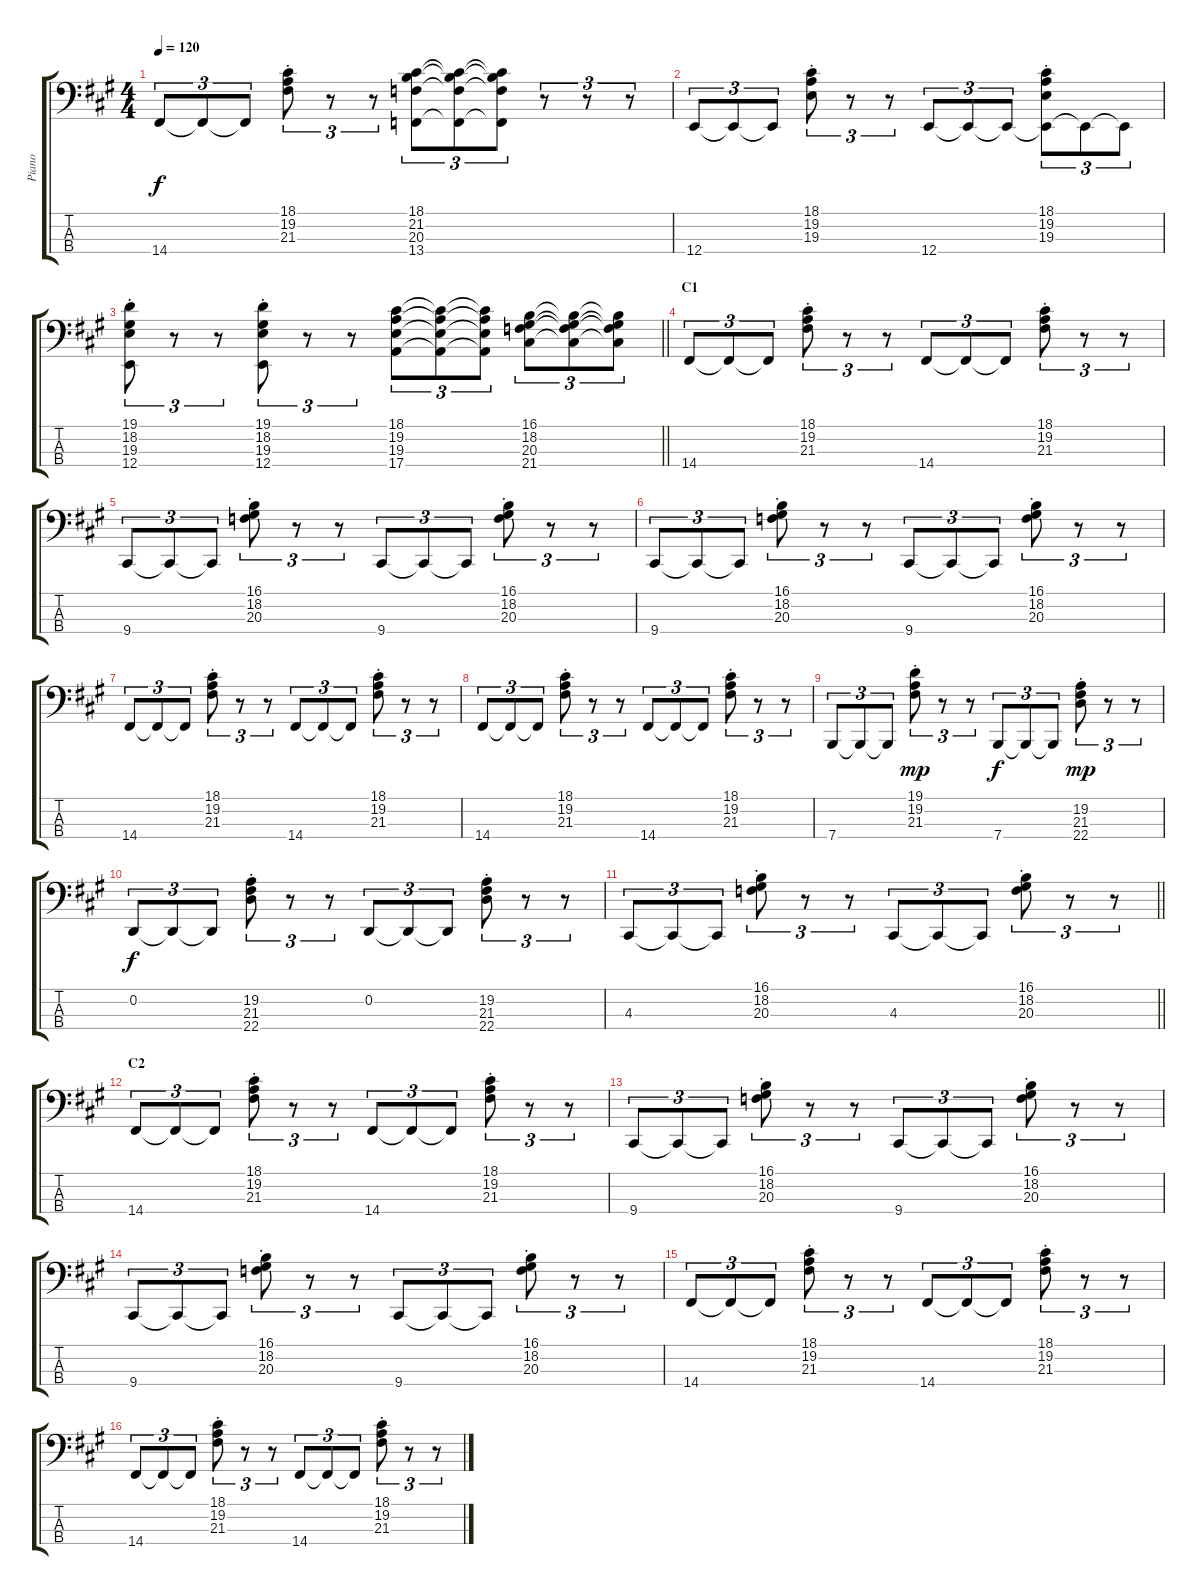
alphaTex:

\track ("Piano" "Piano") {instrument acousticgrandpiano}
\staff {score tabs}
\tuning (G2 D2 A1 E1) {hide}
\ts (4 4)
\tempo 120
\clef f4
\ks a
14.4.8{tu (3 2) dy f} 14.4{t}.8{tu (3 2)} 14.4{t}.8{tu (3 2)} (18.1{st} 19.2{st} 21.3{st}).8{tu (3 2)} r.8{tu (3 2)} r.8{tu (3 2)} (18.1 21.2 20.3 13.4).8{tu (3 2)} (18.1{t} 21.2{t} 20.3{t} 13.4{t}).8{tu (3 2)} (18.1{t} 21.2{t} 20.3{t} 13.4{t}).8{tu (3 2)} r.8{tu (3 2)} r.8{tu (3 2)} r.8{tu (3 2)} |
12.4.8{tu (3 2)} 12.4{t}.8{tu (3 2)} 12.4{t}.8{tu (3 2)} (18.1{st} 19.2{st} 19.3{st}).8{tu (3 2)} r.8{tu (3 2)} r.8{tu (3 2)} 12.4.8{tu (3 2)} 12.4{t}.8{tu (3 2)} 12.4{t}.8{tu (3 2)} (18.1{st} 19.2{st} 19.3{st} 12.4{t}).8{tu (3 2)} 12.4{t}.8{tu (3 2)} 12.4{t}.8{tu (3 2)} |
\barLineRight lightlight
(19.1{st} 18.2{st} 19.3{st} 12.4).8{tu (3 2)} r.8{tu (3 2)} r.8{tu (3 2)} (19.1{st} 18.2{st} 19.3{st} 12.4).8{tu (3 2)} r.8{tu (3 2)} r.8{tu (3 2)} (18.1 19.2 19.3 17.4).8{tu (3 2)} (18.1{t} 19.2{t} 19.3{t} 17.4{t}).8{tu (3 2)} (18.1{t} 19.2{t} 19.3{t} 17.4{t}).8{tu (3 2)} (16.1 18.2 20.3 21.4).8{tu (3 2)} (16.1{t} 18.2{t} 20.3{t} 21.4{t}).8{tu (3 2)} (16.1{t} 18.2{t} 20.3{t} 21.4{t}).8{tu (3 2)} |
\section ("" "C1")
14.4.8{tu (3 2)} 14.4{t}.8{tu (3 2)} 14.4{t}.8{tu (3 2)} (18.1{st} 19.2{st} 21.3{st}).8{tu (3 2)} r.8{tu (3 2)} r.8{tu (3 2)} 14.4.8{tu (3 2)} 14.4{t}.8{tu (3 2)} 14.4{t}.8{tu (3 2)} (18.1{st} 19.2{st} 21.3{st}).8{tu (3 2)} r.8{tu (3 2)} r.8{tu (3 2)} |
9.4.8{tu (3 2)} 9.4{t}.8{tu (3 2)} 9.4{t}.8{tu (3 2)} (16.1{st} 18.2{st} 20.3{st}).8{tu (3 2)} r.8{tu (3 2)} r.8{tu (3 2)} 9.4.8{tu (3 2)} 9.4{t}.8{tu (3 2)} 9.4{t}.8{tu (3 2)} (16.1{st} 18.2{st} 20.3{st}).8{tu (3 2)} r.8{tu (3 2)} r.8{tu (3 2)} |
9.4.8{tu (3 2)} 9.4{t}.8{tu (3 2)} 9.4{t}.8{tu (3 2)} (16.1{st} 18.2{st} 20.3{st}).8{tu (3 2)} r.8{tu (3 2)} r.8{tu (3 2)} 9.4.8{tu (3 2)} 9.4{t}.8{tu (3 2)} 9.4{t}.8{tu (3 2)} (16.1{st} 18.2{st} 20.3{st}).8{tu (3 2)} r.8{tu (3 2)} r.8{tu (3 2)} |
14.4.8{tu (3 2)} 14.4{t}.8{tu (3 2)} 14.4{t}.8{tu (3 2)} (18.1{st} 19.2{st} 21.3{st}).8{tu (3 2)} r.8{tu (3 2)} r.8{tu (3 2)} 14.4.8{tu (3 2)} 14.4{t}.8{tu (3 2)} 14.4{t}.8{tu (3 2)} (18.1{st} 19.2{st} 21.3{st}).8{tu (3 2)} r.8{tu (3 2)} r.8{tu (3 2)} |
14.4.8{tu (3 2)} 14.4{t}.8{tu (3 2)} 14.4{t}.8{tu (3 2)} (18.1{st} 19.2{st} 21.3{st}).8{tu (3 2)} r.8{tu (3 2)} r.8{tu (3 2)} 14.4.8{tu (3 2)} 14.4{t}.8{tu (3 2)} 14.4{t}.8{tu (3 2)} (18.1{st} 19.2{st} 21.3{st}).8{tu (3 2)} r.8{tu (3 2)} r.8{tu (3 2)} |
7.4.8{tu (3 2)} 7.4{t}.8{tu (3 2)} 7.4{t}.8{tu (3 2)} (19.1 19.2{st} 21.3{st}).8{tu (3 2) dy mp} r.8{tu (3 2)} r.8{tu (3 2)} 7.4.8{tu (3 2) dy f} 7.4{t}.8{tu (3 2)} 7.4{t}.8{tu (3 2)} (19.2{st} 21.3{st} 22.4).8{tu (3 2) dy mp} r.8{tu (3 2)} r.8{tu (3 2)} |
0.2.8{tu (3 2) dy f} 0.2{t}.8{tu (3 2)} 0.2{t}.8{tu (3 2)} (19.2{st} 21.3{st} 22.4{st}).8{tu (3 2)} r.8{tu (3 2)} r.8{tu (3 2)} 0.2.8{tu (3 2)} 0.2{t}.8{tu (3 2)} 0.2{t}.8{tu (3 2)} (19.2{st} 21.3{st} 22.4{st}).8{tu (3 2)} r.8{tu (3 2)} r.8{tu (3 2)} |
\barLineRight lightlight
4.3.8{tu (3 2)} 4.3{t}.8{tu (3 2)} 4.3{t}.8{tu (3 2)} (16.1{st} 18.2{st} 20.3{st}).8{tu (3 2)} r.8{tu (3 2)} r.8{tu (3 2)} 4.3.8{tu (3 2)} 4.3{t}.8{tu (3 2)} 4.3{t}.8{tu (3 2)} (16.1{st} 18.2{st} 20.3{st}).8{tu (3 2)} r.8{tu (3 2)} r.8{tu (3 2)} |
\section ("" "C2")
14.4.8{tu (3 2)} 14.4{t}.8{tu (3 2)} 14.4{t}.8{tu (3 2)} (18.1{st} 19.2{st} 21.3{st}).8{tu (3 2)} r.8{tu (3 2)} r.8{tu (3 2)} 14.4.8{tu (3 2)} 14.4{t}.8{tu (3 2)} 14.4{t}.8{tu (3 2)} (18.1{st} 19.2{st} 21.3{st}).8{tu (3 2)} r.8{tu (3 2)} r.8{tu (3 2)} |
9.4.8{tu (3 2)} 9.4{t}.8{tu (3 2)} 9.4{t}.8{tu (3 2)} (16.1{st} 18.2{st} 20.3{st}).8{tu (3 2)} r.8{tu (3 2)} r.8{tu (3 2)} 9.4.8{tu (3 2)} 9.4{t}.8{tu (3 2)} 9.4{t}.8{tu (3 2)} (16.1{st} 18.2{st} 20.3{st}).8{tu (3 2)} r.8{tu (3 2)} r.8{tu (3 2)} |
9.4.8{tu (3 2)} 9.4{t}.8{tu (3 2)} 9.4{t}.8{tu (3 2)} (16.1{st} 18.2{st} 20.3{st}).8{tu (3 2)} r.8{tu (3 2)} r.8{tu (3 2)} 9.4.8{tu (3 2)} 9.4{t}.8{tu (3 2)} 9.4{t}.8{tu (3 2)} (16.1{st} 18.2{st} 20.3{st}).8{tu (3 2)} r.8{tu (3 2)} r.8{tu (3 2)} |
14.4.8{tu (3 2)} 14.4{t}.8{tu (3 2)} 14.4{t}.8{tu (3 2)} (18.1{st} 19.2{st} 21.3{st}).8{tu (3 2)} r.8{tu (3 2)} r.8{tu (3 2)} 14.4.8{tu (3 2)} 14.4{t}.8{tu (3 2)} 14.4{t}.8{tu (3 2)} (18.1{st} 19.2{st} 21.3{st}).8{tu (3 2)} r.8{tu (3 2)} r.8{tu (3 2)} |
14.4.8{tu (3 2)} 14.4{t}.8{tu (3 2)} 14.4{t}.8{tu (3 2)} (18.1{st} 19.2{st} 21.3{st}).8{tu (3 2)} r.8{tu (3 2)} r.8{tu (3 2)} 14.4.8{tu (3 2)} 14.4{t}.8{tu (3 2)} 14.4{t}.8{tu (3 2)} (18.1{st} 19.2{st} 21.3{st}).8{tu (3 2)} r.8{tu (3 2)} r.8{tu (3 2)}
